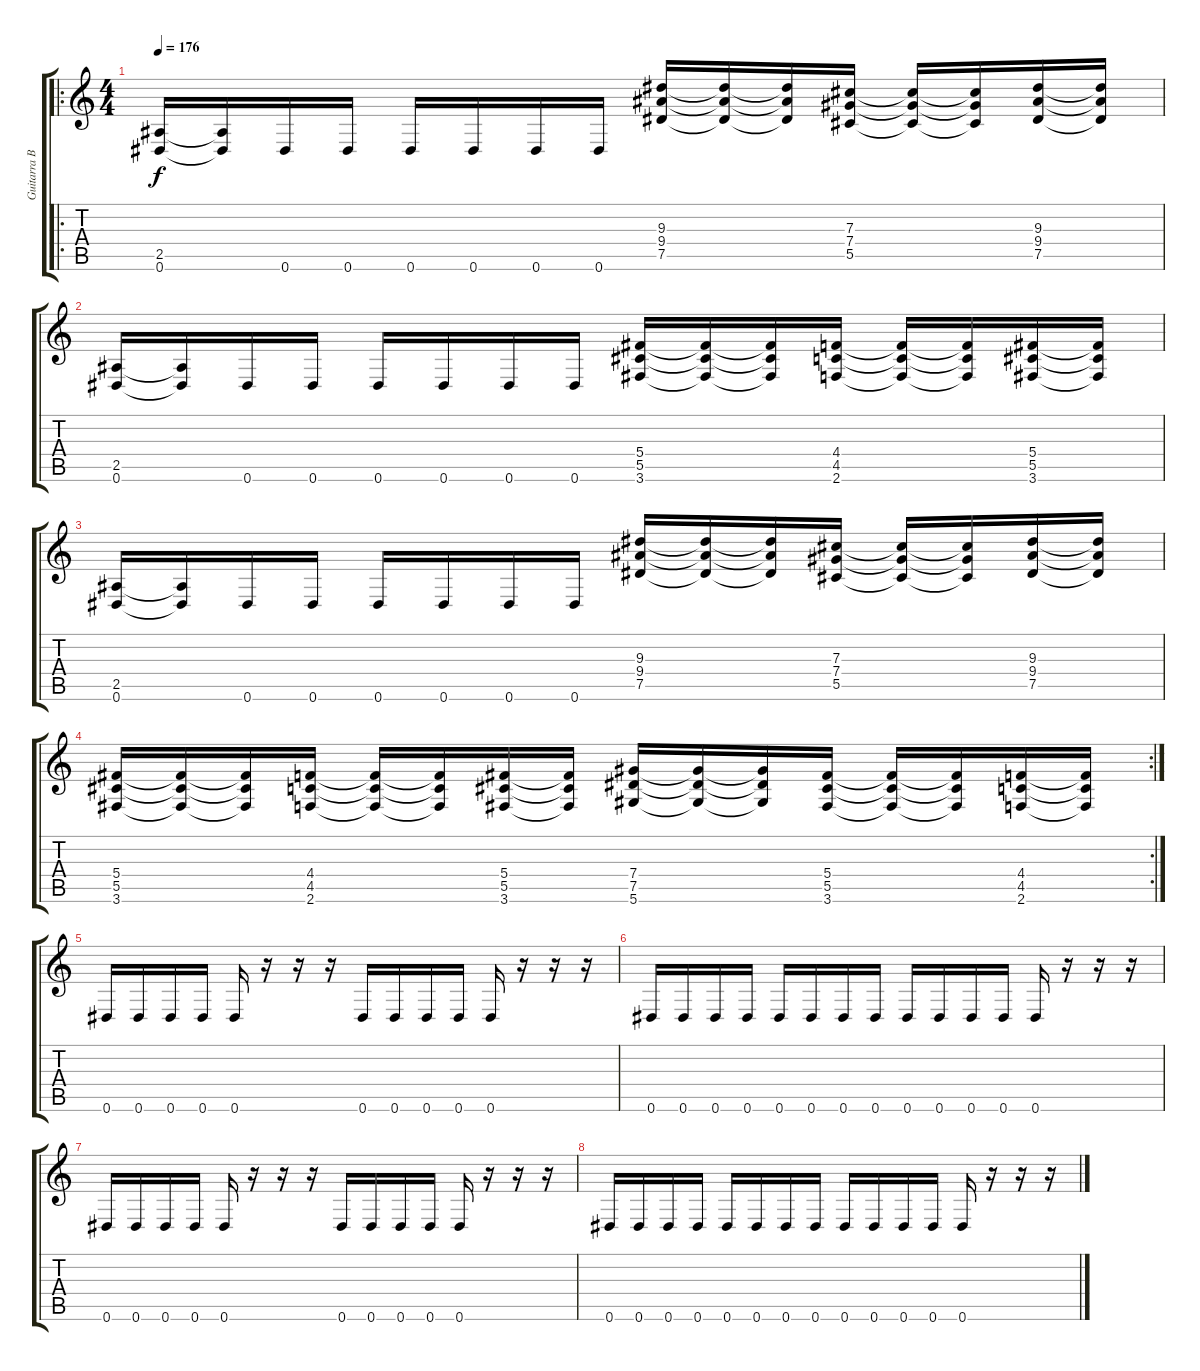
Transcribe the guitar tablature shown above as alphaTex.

\track ("Guitarra Base" "Guitarra B") {instrument electricguitarjazz}
\staff {score tabs}
\tuning (Eb4 Bb3 Gb3 Db3 Ab2 Eb2) {hide}
\ro
\ts (4 4)
\tempo 176
\clef g2
\ks c
(2.5 0.6).16{dy f} (2.5{t} 0.6{t}).16 0.6.16 0.6.16 0.6.16 0.6.16 0.6.16 0.6.16 (9.3 9.4 7.5).16 (9.3{t} 9.4{t} 7.5{t}).16 (9.3{t} 9.4{t} 7.5{t}).16 (7.3 7.4 5.5).16 (7.3{t} 7.4{t} 5.5{t}).16 (7.3{t} 7.4{t} 5.5{t}).16 (9.3 9.4 7.5).16 (9.3{t} 9.4{t} 7.5{t}).16 |
(2.5 0.6).16 (2.5{t} 0.6{t}).16 0.6.16 0.6.16 0.6.16 0.6.16 0.6.16 0.6.16 (5.4 5.5 3.6).16 (5.4{t} 5.5{t} 3.6{t}).16 (5.4{t} 5.5{t} 3.6{t}).16 (4.4 4.5 2.6).16 (4.4{t} 4.5{t} 2.6{t}).16 (4.4{t} 4.5{t} 2.6{t}).16 (5.4 5.5 3.6).16 (5.4{t} 5.5{t} 3.6{t}).16 |
(2.5 0.6).16 (2.5{t} 0.6{t}).16 0.6.16 0.6.16 0.6.16 0.6.16 0.6.16 0.6.16 (9.3 9.4 7.5).16 (9.3{t} 9.4{t} 7.5{t}).16 (9.3{t} 9.4{t} 7.5{t}).16 (7.3 7.4 5.5).16 (7.3{t} 7.4{t} 5.5{t}).16 (7.3{t} 7.4{t} 5.5{t}).16 (9.3 9.4 7.5).16 (9.3{t} 9.4{t} 7.5{t}).16 |
\rc 2
(5.4 5.5 3.6).16 (5.4{t} 5.5{t} 3.6{t}).16 (5.4{t} 5.5{t} 3.6{t}).16 (4.4 4.5 2.6).16 (4.4{t} 4.5{t} 2.6{t}).16 (4.4{t} 4.5{t} 2.6{t}).16 (5.4 5.5 3.6).16 (5.4{t} 5.5{t} 3.6{t}).16 (7.4 7.5 5.6).16 (7.4{t} 7.5{t} 5.6{t}).16 (7.4{t} 7.5{t} 5.6{t}).16 (5.4 5.5 3.6).16 (5.4{t} 5.5{t} 3.6{t}).16 (5.4{t} 5.5{t} 3.6{t}).16 (4.4 4.5 2.6).16 (4.4{t} 4.5{t} 2.6{t}).16 |
0.6.16 0.6.16 0.6.16 0.6.16 0.6.16 r.16 r.16 r.16 0.6.16 0.6.16 0.6.16 0.6.16 0.6.16 r.16 r.16 r.16 |
0.6.16 0.6.16 0.6.16 0.6.16 0.6.16 0.6.16 0.6.16 0.6.16 0.6.16 0.6.16 0.6.16 0.6.16 0.6.16 r.16 r.16 r.16 |
0.6.16 0.6.16 0.6.16 0.6.16 0.6.16 r.16 r.16 r.16 0.6.16 0.6.16 0.6.16 0.6.16 0.6.16 r.16 r.16 r.16 |
0.6.16 0.6.16 0.6.16 0.6.16 0.6.16 0.6.16 0.6.16 0.6.16 0.6.16 0.6.16 0.6.16 0.6.16 0.6.16 r.16 r.16 r.16
